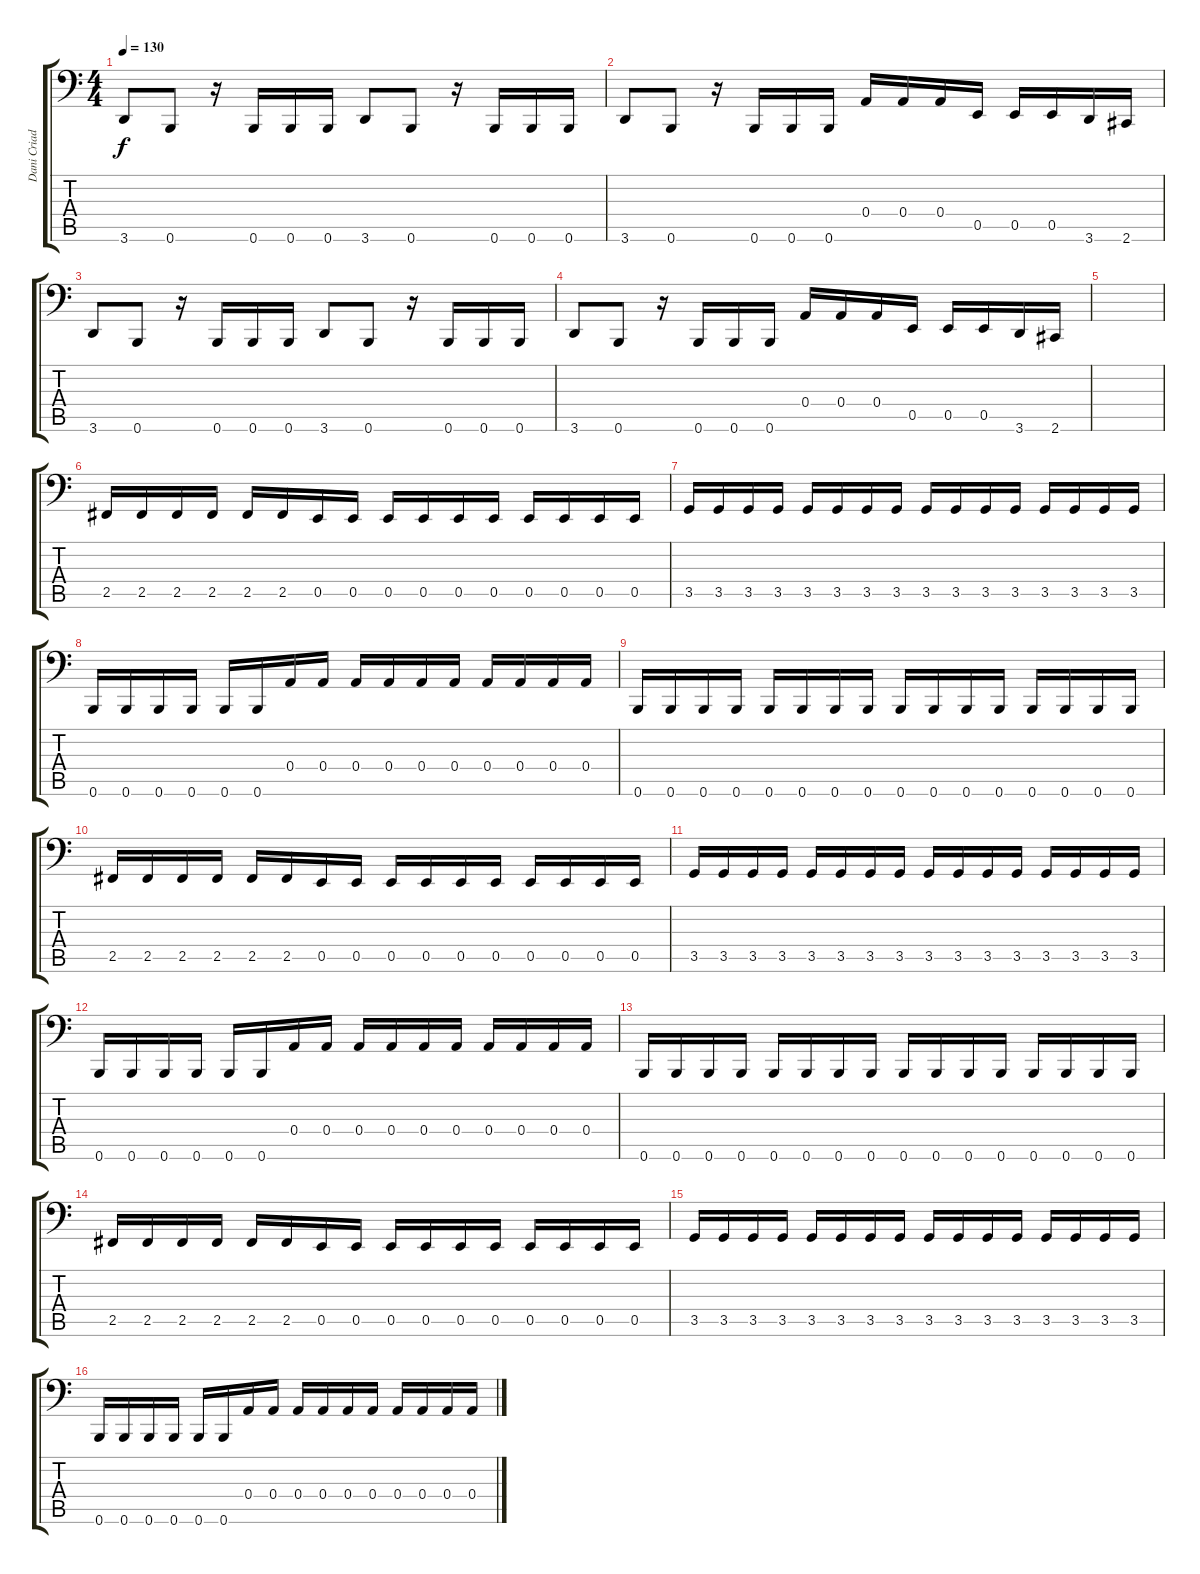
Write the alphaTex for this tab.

\track ("Dani Criado" "Dani Criad") {instrument electricbassfinger}
\staff {score tabs}
\tuning (B2 G2 D2 A1 E1 B0) {hide}
\ts (4 4)
\tempo 130
\clef f4
\ks c
3.6.8{dy f} 0.6.8 r.16 0.6.16 0.6.16 0.6.16 3.6.8 0.6.8 r.16 0.6.16 0.6.16 0.6.16 |
3.6.8 0.6.8 r.16 0.6.16 0.6.16 0.6.16 0.4.16 0.4.16 0.4.16 0.5.16 0.5.16 0.5.16 3.6.16 2.6.16 |
3.6.8 0.6.8 r.16 0.6.16 0.6.16 0.6.16 3.6.8 0.6.8 r.16 0.6.16 0.6.16 0.6.16 |
3.6.8 0.6.8 r.16 0.6.16 0.6.16 0.6.16 0.4.16 0.4.16 0.4.16 0.5.16 0.5.16 0.5.16 3.6.16 2.6.16 |
|
2.5.16 2.5.16 2.5.16 2.5.16 2.5.16 2.5.16 0.5.16 0.5.16 0.5.16 0.5.16 0.5.16 0.5.16 0.5.16 0.5.16 0.5.16 0.5.16 |
3.5.16 3.5.16 3.5.16 3.5.16 3.5.16 3.5.16 3.5.16 3.5.16 3.5.16 3.5.16 3.5.16 3.5.16 3.5.16 3.5.16 3.5.16 3.5.16 |
0.6.16 0.6.16 0.6.16 0.6.16 0.6.16 0.6.16 0.4.16 0.4.16 0.4.16 0.4.16 0.4.16 0.4.16 0.4.16 0.4.16 0.4.16 0.4.16 |
0.6.16 0.6.16 0.6.16 0.6.16 0.6.16 0.6.16 0.6.16 0.6.16 0.6.16 0.6.16 0.6.16 0.6.16 0.6.16 0.6.16 0.6.16 0.6.16 |
2.5.16 2.5.16 2.5.16 2.5.16 2.5.16 2.5.16 0.5.16 0.5.16 0.5.16 0.5.16 0.5.16 0.5.16 0.5.16 0.5.16 0.5.16 0.5.16 |
3.5.16 3.5.16 3.5.16 3.5.16 3.5.16 3.5.16 3.5.16 3.5.16 3.5.16 3.5.16 3.5.16 3.5.16 3.5.16 3.5.16 3.5.16 3.5.16 |
0.6.16 0.6.16 0.6.16 0.6.16 0.6.16 0.6.16 0.4.16 0.4.16 0.4.16 0.4.16 0.4.16 0.4.16 0.4.16 0.4.16 0.4.16 0.4.16 |
0.6.16 0.6.16 0.6.16 0.6.16 0.6.16 0.6.16 0.6.16 0.6.16 0.6.16 0.6.16 0.6.16 0.6.16 0.6.16 0.6.16 0.6.16 0.6.16 |
2.5.16 2.5.16 2.5.16 2.5.16 2.5.16 2.5.16 0.5.16 0.5.16 0.5.16 0.5.16 0.5.16 0.5.16 0.5.16 0.5.16 0.5.16 0.5.16 |
3.5.16 3.5.16 3.5.16 3.5.16 3.5.16 3.5.16 3.5.16 3.5.16 3.5.16 3.5.16 3.5.16 3.5.16 3.5.16 3.5.16 3.5.16 3.5.16 |
0.6.16 0.6.16 0.6.16 0.6.16 0.6.16 0.6.16 0.4.16 0.4.16 0.4.16 0.4.16 0.4.16 0.4.16 0.4.16 0.4.16 0.4.16 0.4.16
